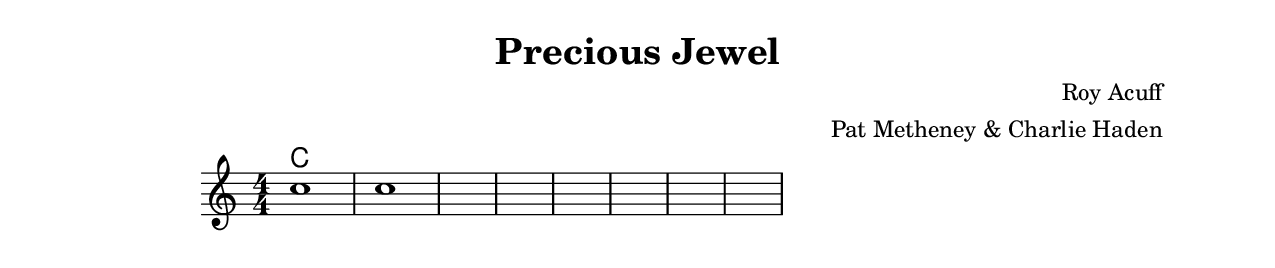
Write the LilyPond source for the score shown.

\version "2.23.11"

\include "settings.ily"
verse = \relative c'' {
  c1 |
}

chorus = \relative c'' {
  c1 |
}

melody_verse = \new Voice \with {
  \consists "Pitch_squash_engraver"
} \relative c' {
  \improvisationOn
  \verse
}

melody_chorus = \new Voice \with {
  \consists "Pitch_squash_engraver"
} \relative c' {
  \improvisationOn
  \chorus
}

melody = {
  \verse
  \chorus
}

intro = \chordmode {
  c1  |
}

changes = \chords {
  \intro
}

key_and_time = {
  \key c \major
  \time 4/4
}

verse = {
  s1 * 4 |
}

chorus = {
  s1 * 4 |
}

structure = {
  \key_and_time
  \verse
  \chorus
}


\header {
  title = "Precious Jewel"
  composer = "Roy Acuff"
  arranger = "Pat Metheney & Charlie Haden"
}

melody = \new Staff {
  <<
    \melody
    \structure
  >>
}

\score {
  <<
    \numericTimeSignature
    \changes
    \melody
  >>
}
